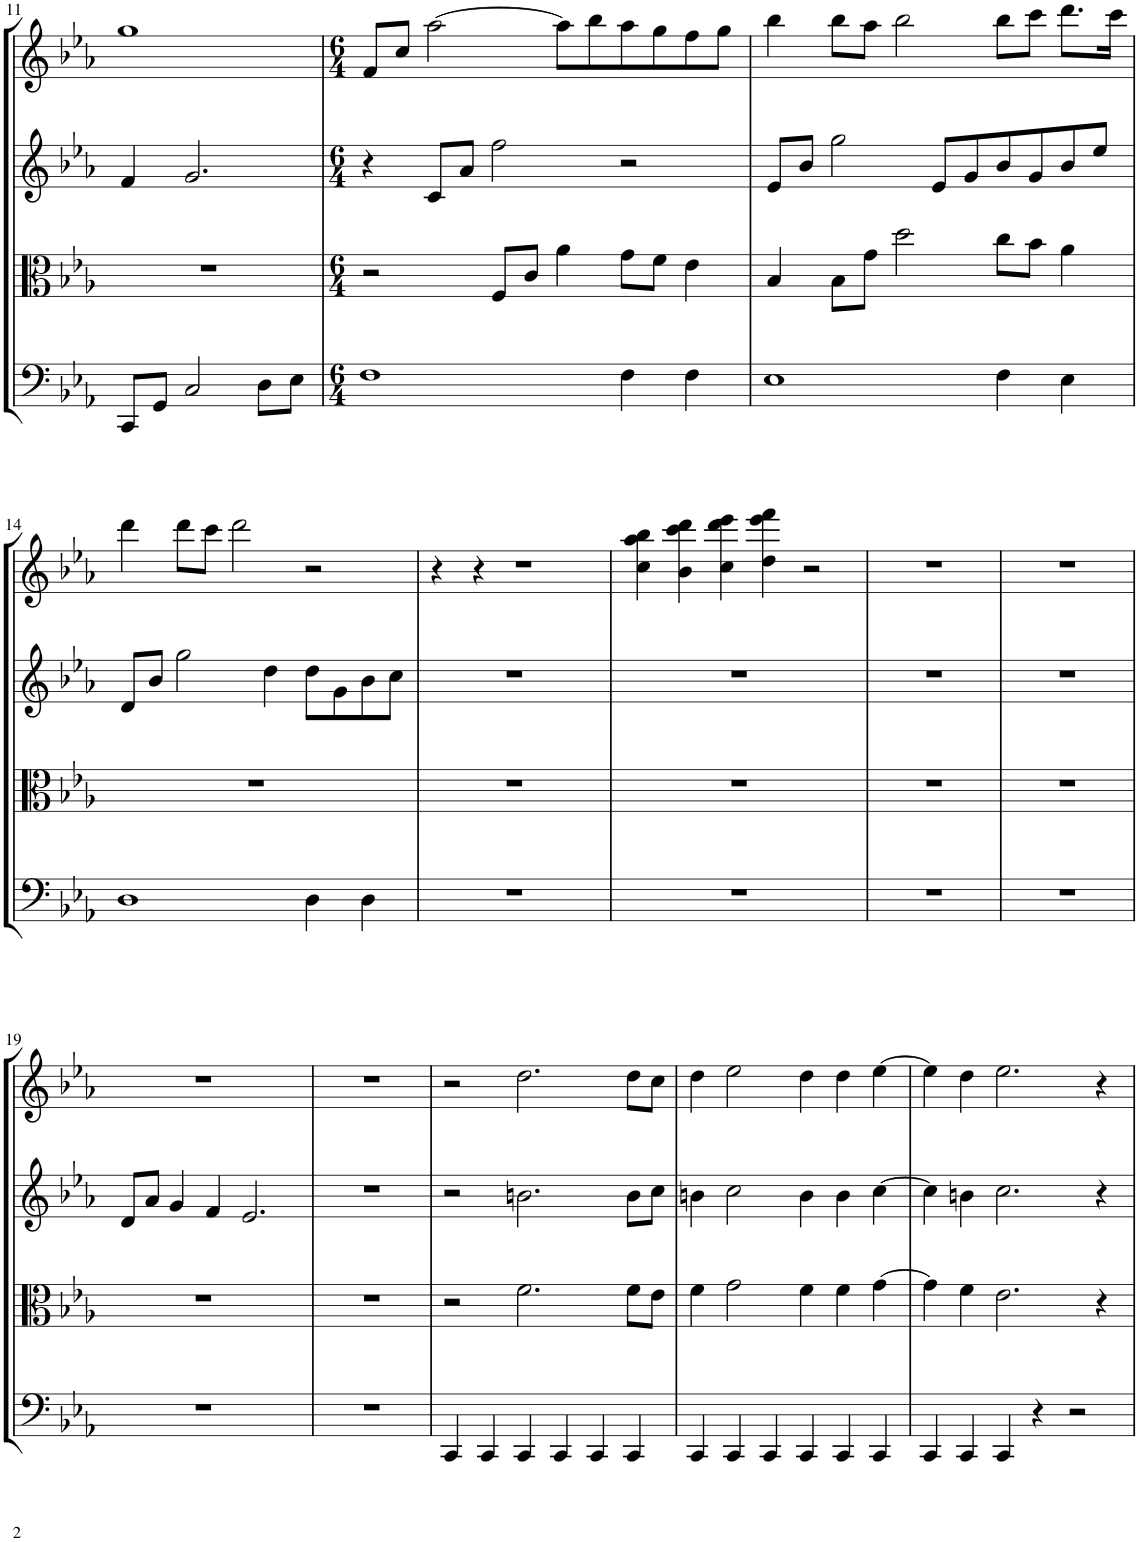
**kern	**kern	**kern	**kern
*part4	*part3	*part2	*part1
*staff4	*staff3	*staff2	*staff1
*I"Violoncello	*I"Viola	*I"Violin II	*I"Violin I
*I'Vc	*I'Vla	*I'Vln	*I'Vln
!!LO:PB:g=z
*clefF4	*clefC3	*clefG2	*clefG2
*k[b-e-a-]	*k[b-e-a-]	*k[b-e-a-]	*k[b-e-a-]
*M4/4	*M4/4	*M4/4	*M4/4
=11	=11	=11	=11
8CC/L	1r	4f/	1gg
8GG/J	.	.	.
2C/	.	2.g/	.
8D\L	.	.	.
8E-\J	.	.	.
=12	=12	=12	=12
*M6/4	*M6/4	*M6/4	*M6/4
1F	2r	4r	8f/L
.	.	.	8cc/J
.	.	8c/L	[2aa-\
.	.	8a-/J	.
.	8F/L	2ff\	.
.	8c/J	.	.
.	4a-\	.	8aa-\L]
.	.	.	8bb-\
4F\	8g\L	2r	8aa-\
.	8f\J	.	8gg\
4F\	4e-\	.	8ff\
.	.	.	8gg\J
=13	=13	=13	=13
1E-	4B-/	8e-/L	4bb-\
.	.	8b-/J	.
.	8B-\L	2gg\	8bb-\L
.	8g\J	.	8aa-\J
.	2dd\	.	2bb-\
.	.	8e-/L	.
.	.	8g/	.
4F\	8cc\L	8b-/	8bb-\L
.	8b-\J	8g/	8ccc\J
4E-\	4a-\	8b-/	8.ddd\L
.	.	8ee-/J	.
.	.	.	16ccc\Jk
!!LO:LB:g=z
=14	=14	=14	=14
1D	1.r	8d/L	4ddd\
.	.	8b-/J	.
.	.	2gg\	8ddd\L
.	.	.	8ccc\J
.	.	.	2ddd\
.	.	4dd\	.
4D\	.	8dd\L	2r
.	.	8g\	.
4D\	.	8b-\	.
.	.	8cc\J	.
=15	=15	=15	=15
1.r	1.r	1.r	4r
.	.	.	4r
.	.	.	1r
=16	=16	=16	=16
1.r	1.r	1.r	4cc\ 4aa-\ 4bb-\
.	.	.	4b-\ 4ccc\ 4ddd\
.	.	.	4cc\ 4ddd\ 4eee-\
.	.	.	4dd\ 4eee-\ 4fff\
.	.	.	2r
=17	=17	=17	=17
1.r	1.r	1.r	1.r
=18	=18	=18	=18
1.r	1.r	1.r	1.r
!!LO:LB:g=z
=19	=19	=19	=19
1.r	1.r	8d/L	1.r
.	.	8a-/J	.
.	.	4g/	.
.	.	4f/	.
.	.	2.e-/	.
=20	=20	=20	=20
1.r	1.r	1.r	1.r
=21	=21	=21	=21
4CC/	2r	2r	2r
4CC/	.	.	.
4CC/	2.f\	2.bn\	2.dd\
4CC/	.	.	.
4CC/	.	.	.
4CC/	8f\L	8b\L	8dd\L
.	8e-\J	8cc\J	8cc\J
=22	=22	=22	=22
4CC/	4f\	4bn\	4dd\
4CC/	2g\	2cc\	2ee-\
4CC/	.	.	.
4CC/	4f\	4b\	4dd\
4CC/	4f\	4b\	4dd\
4CC/	[4g\	[4cc\	[4ee-\
=23	=23	=23	=23
4CC/	4g\]	4cc\]	4ee-\]
4CC/	4f\	4bn\	4dd\
4CC/	2.e-\	2.cc\	2.ee-\
4r	.	.	.
2r	.	.	.
.	4r	4r	4r
=	=	=	=
*-	*-	*-	*-
